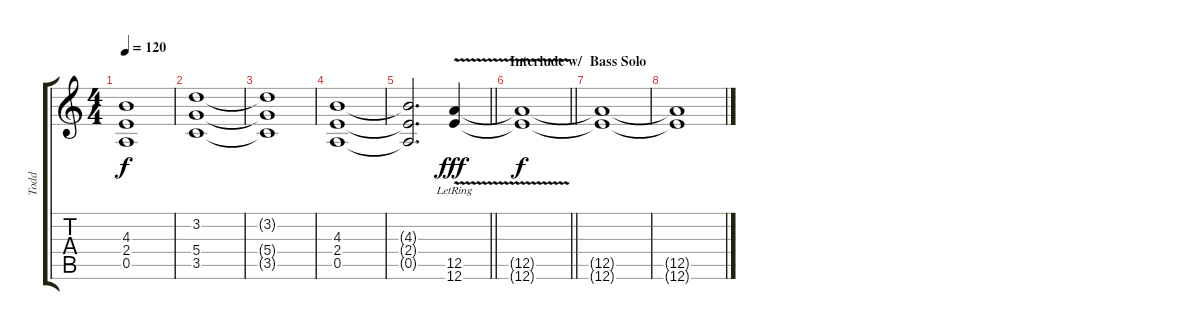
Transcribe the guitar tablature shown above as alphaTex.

\track ("Todd" "Todd") {instrument distortionguitar}
\staff {score tabs}
\tuning (E4 B3 G3 D3 A2 E2) {hide}
\ts (4 4)
\tempo 120
\clef g2
\ks c
(4.3{t} 2.4{t} 0.5{t}).1{dy f} |
(3.2 5.4 3.5).1 |
(3.2{t} 5.4{t} 3.5{t}).1 |
(4.3 2.4 0.5).1 |
\barLineRight lightlight
(4.3{t} 2.4{t} 0.5{t}).2{d} (12.5{v lr} 12.6{v lr}).4{dy fff} |
\section ("" "Interlude w/")
\barLineRight lightlight
(12.5{t} 12.6{t}).1{dy f} |
\section ("" "Bass Solo")
(12.5{t} 12.6{t}).1 |
(12.5{t} 12.6{t}).1
